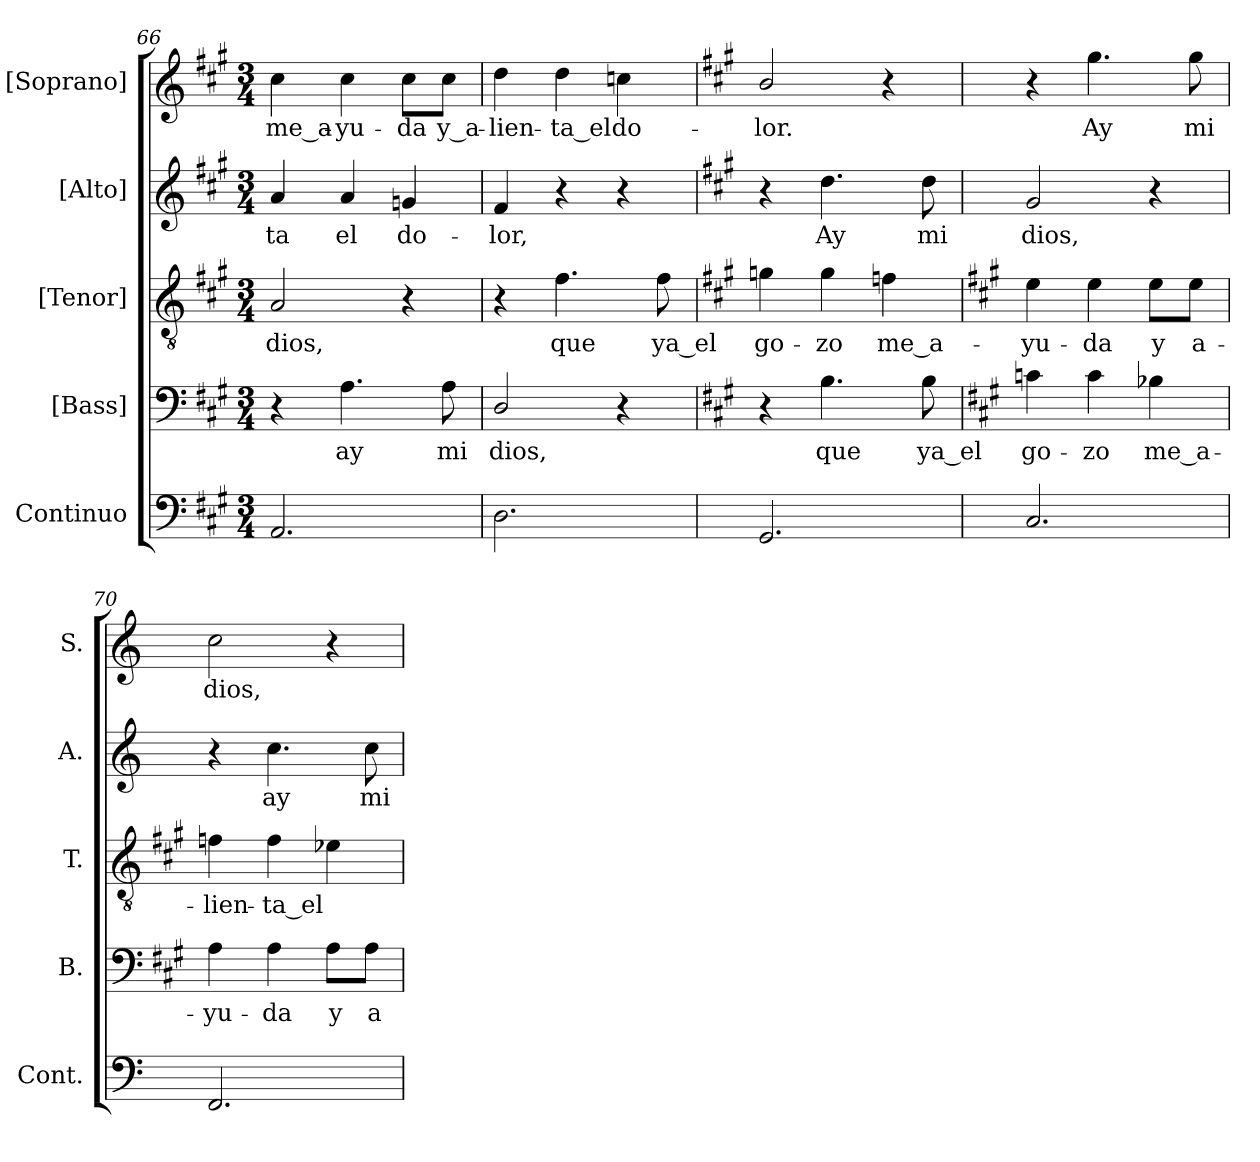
**kern	**kern	**text	**kern	**text	**kern	**text	**kern	**text
*part5	*part4	*part4	*part3	*part3	*part2	*part2	*part1	*part1
*staff5	*staff4	*staff4	*staff3	*staff3	*staff2	*staff2	*staff1	*staff1
*I"Continuo	*I"[Bass]	*	*I"[Tenor]	*	*I"[Alto]	*	*I"[Soprano]	*
*I'Cont.	*I'B.	*	*I'T.	*	*I'A.	*	*I'S.	*
*clefF4	*clefF4	*	*clefGv2	*	*clefG2	*	*clefG2	*
*	*	*	*ITrd7c12	*	*	*	*	*
*k[f#c#g#]	*k[f#c#g#]	*	*k[f#c#g#]	*	*k[f#c#g#]	*	*k[f#c#g#]	*
*A:	*A:	*	*A:	*	*A:	*	*A:	*
*M3/4	*M3/4	*	*M3/4	*	*M3/4	*	*M3/4	*
=66	=66	=66	=66	=66	=66	=66	=66	=66
!	!	!	!	!LO:LY:b:color=#000000	!	!	!	!
!	!	!	!	!	!	!LO:LY:b:color=#000000	!	!
!	!	!	!	!	!	!	!	!LO:LY:b:color=#000000
2.AAi/	4r	.	2AAi/	dios,	4ai/	-ta	4cc#i\	me_a-
!	!	!LO:LY:b:color=#000000	!	!	!	!	!	!
!	!	!	!	!	!	!LO:LY:b:color=#000000	!	!
!	!	!	!	!	!	!	!	!LO:LY:b:color=#000000
.	4.Ai\	ay	.	.	4ai/	el	4cc#i\	-yu-
!	!	!	!	!	!	!LO:LY:b:color=#000000	!	!
!	!	!	!	!	!	!	!	!LO:LY:b:color=#000000
.	.	.	4r	.	4gni/	do-	8cc#i\L	-da
!	!	!LO:LY:b:color=#000000	!	!	!	!	!	!
!	!	!	!	!	!	!	!	!LO:LY:b:color=#000000
.	8Ai\	mi	.	.	.	.	8cc#i\J	y_a-
=67	=67	=67	=67	=67	=67	=67	=67	=67
!	!	!LO:LY:b:color=#000000	!	!	!	!	!	!
!	!	!	!	!	!	!LO:LY:b:color=#000000	!	!
!	!	!	!	!	!	!	!	!LO:LY:b:color=#000000
2.Di\	2Di/	dios,	4r	.	4f#i/	-lor,	4ddi\	-lien-
!	!	!	!	!LO:LY:b:color=#000000	!	!	!	!
!	!	!	!	!	!	!	!	!LO:LY:b:color=#000000
.	.	.	4.F#i\	que	4r	.	4ddi\	-ta_el
!	!	!	!	!	!	!	!	!LO:LY:b:color=#000000
.	4r	.	.	.	4r	.	4ccni\	do-
!	!	!	!	!LO:LY:b:color=#000000	!	!	!	!
.	.	.	8F#i\	ya_el	.	.	.	.
!!LO:LB:g=z
=68	=68	=68	=68	=68	=68	=68	=68	=68
*k[]	*	*	*	*	*	*	*	*
*C:	*	*	*	*	*	*	*	*
!	!	!	!	!LO:LY:b:color=#000000	!	!	!	!
!	!	!	!	!	!	!	!	!LO:LY:b:color=#000000
2.GGi/	4r	.	4Gni\	go-	4r	.	2bi/	-lor.
!	!	!LO:LY:b:color=#000000	!	!	!	!	!	!
!	!	!	!	!LO:LY:b:color=#000000	!	!	!	!
!	!	!	!	!	!	!LO:LY:b:color=#000000	!	!
.	4.Bi\	que	4Gi\	-zo	4.ddi\	Ay	.	.
!	!	!	!	!LO:LY:b:color=#000000	!	!	!	!
.	.	.	4Fni\	me_a-	.	.	4r	.
!	!	!LO:LY:b:color=#000000	!	!	!	!	!	!
!	!	!	!	!	!	!LO:LY:b:color=#000000	!	!
.	8Bi\	ya_el	.	.	8ddi\	mi	.	.
=69	=69	=69	=69	=69	=69	=69	=69	=69
*	*	*	*	*	*k[]	*	*k[]	*
*	*	*	*	*	*C:	*	*C:	*
!	!	!LO:LY:b:color=#000000	!	!	!	!	!	!
!	!	!	!	!LO:LY:b:color=#000000	!	!	!	!
!	!	!	!	!	!	!LO:LY:b:color=#000000	!	!
2.Ci/	4cni\	go-	4Ei\	-yu-	2gi/	dios,	4r	.
!	!	!LO:LY:b:color=#000000	!	!	!	!	!	!
!	!	!	!	!LO:LY:b:color=#000000	!	!	!	!
!	!	!	!	!	!	!	!	!LO:LY:b:color=#000000
.	4ci\	-zo	4Ei\	-da	.	.	4.ggi\	Ay
!	!	!LO:LY:b:color=#000000	!	!	!	!	!	!
!	!	!	!	!LO:LY:b:color=#000000	!	!	!	!
.	4B-Xi\	me_a-	8Ei\L	y	4r	.	.	.
!	!	!	!	!LO:LY:b:color=#000000	!	!	!	!
!	!	!	!	!	!	!	!	!LO:LY:b:color=#000000
.	.	.	8Ei\J	a-	.	.	8ggi\	mi
=70	=70	=70	=70	=70	=70	=70	=70	=70
!	!	!LO:LY:b:color=#000000	!	!	!	!	!	!
!	!	!	!	!LO:LY:b:color=#000000	!	!	!	!
!	!	!	!	!	!	!	!	!LO:LY:b:color=#000000
2.FFi/	4Ai\	-yu-	4Fni\	-lien-	4r	.	2cci\	dios,
!	!	!LO:LY:b:color=#000000	!	!	!	!	!	!
!	!	!	!	!LO:LY:b:color=#000000	!	!	!	!
!	!	!	!	!	!	!LO:LY:b:color=#000000	!	!
.	4Ai\	-da	4Fi\	-ta_el	4.cci\	ay	.	.
!	!	!LO:LY:b:color=#000000	!	!	!	!	!	!
.	8Ai\L	y	4E-Xi\	.	.	.	4r	.
!	!	!LO:LY:b:color=#000000	!	!	!	!	!	!
!	!	!	!	!	!	!LO:LY:b:color=#000000	!	!
.	8Ai\J	a-	.	.	8cci\	mi	.	.
=	=	=	=	=	=	=	=	=
*-	*-	*-	*-	*-	*-	*-	*-	*-
